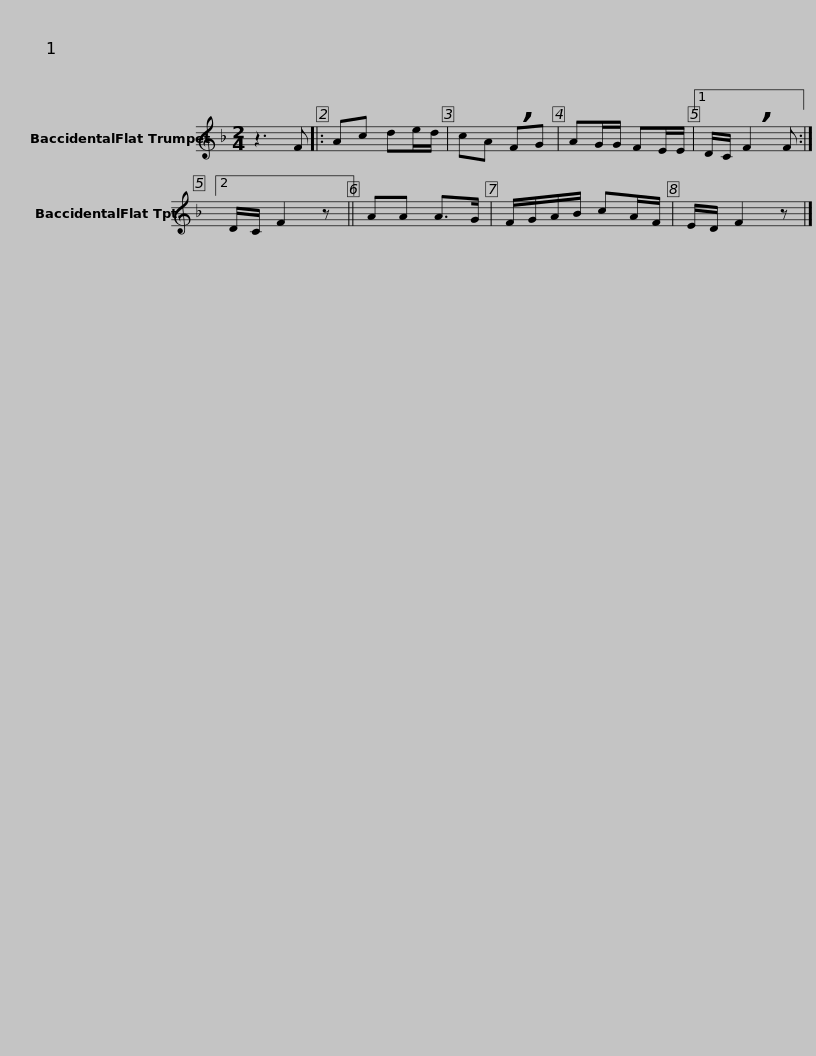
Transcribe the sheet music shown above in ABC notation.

X:1
L:1/8
M:2/4
I:linebreak $
K:none
V:1 treble transpose=-2
V:1
[K:F] z3 F |: Ac de/d/ | cA !breath!FG | AG/G/ FE/E/ |1 D/C/ !breath!F2 F :|2$ %5
 D/C/ F2 z || AA A>G | F/G/A/B/ cA/F/ | E/D/ F2 z |] %9
